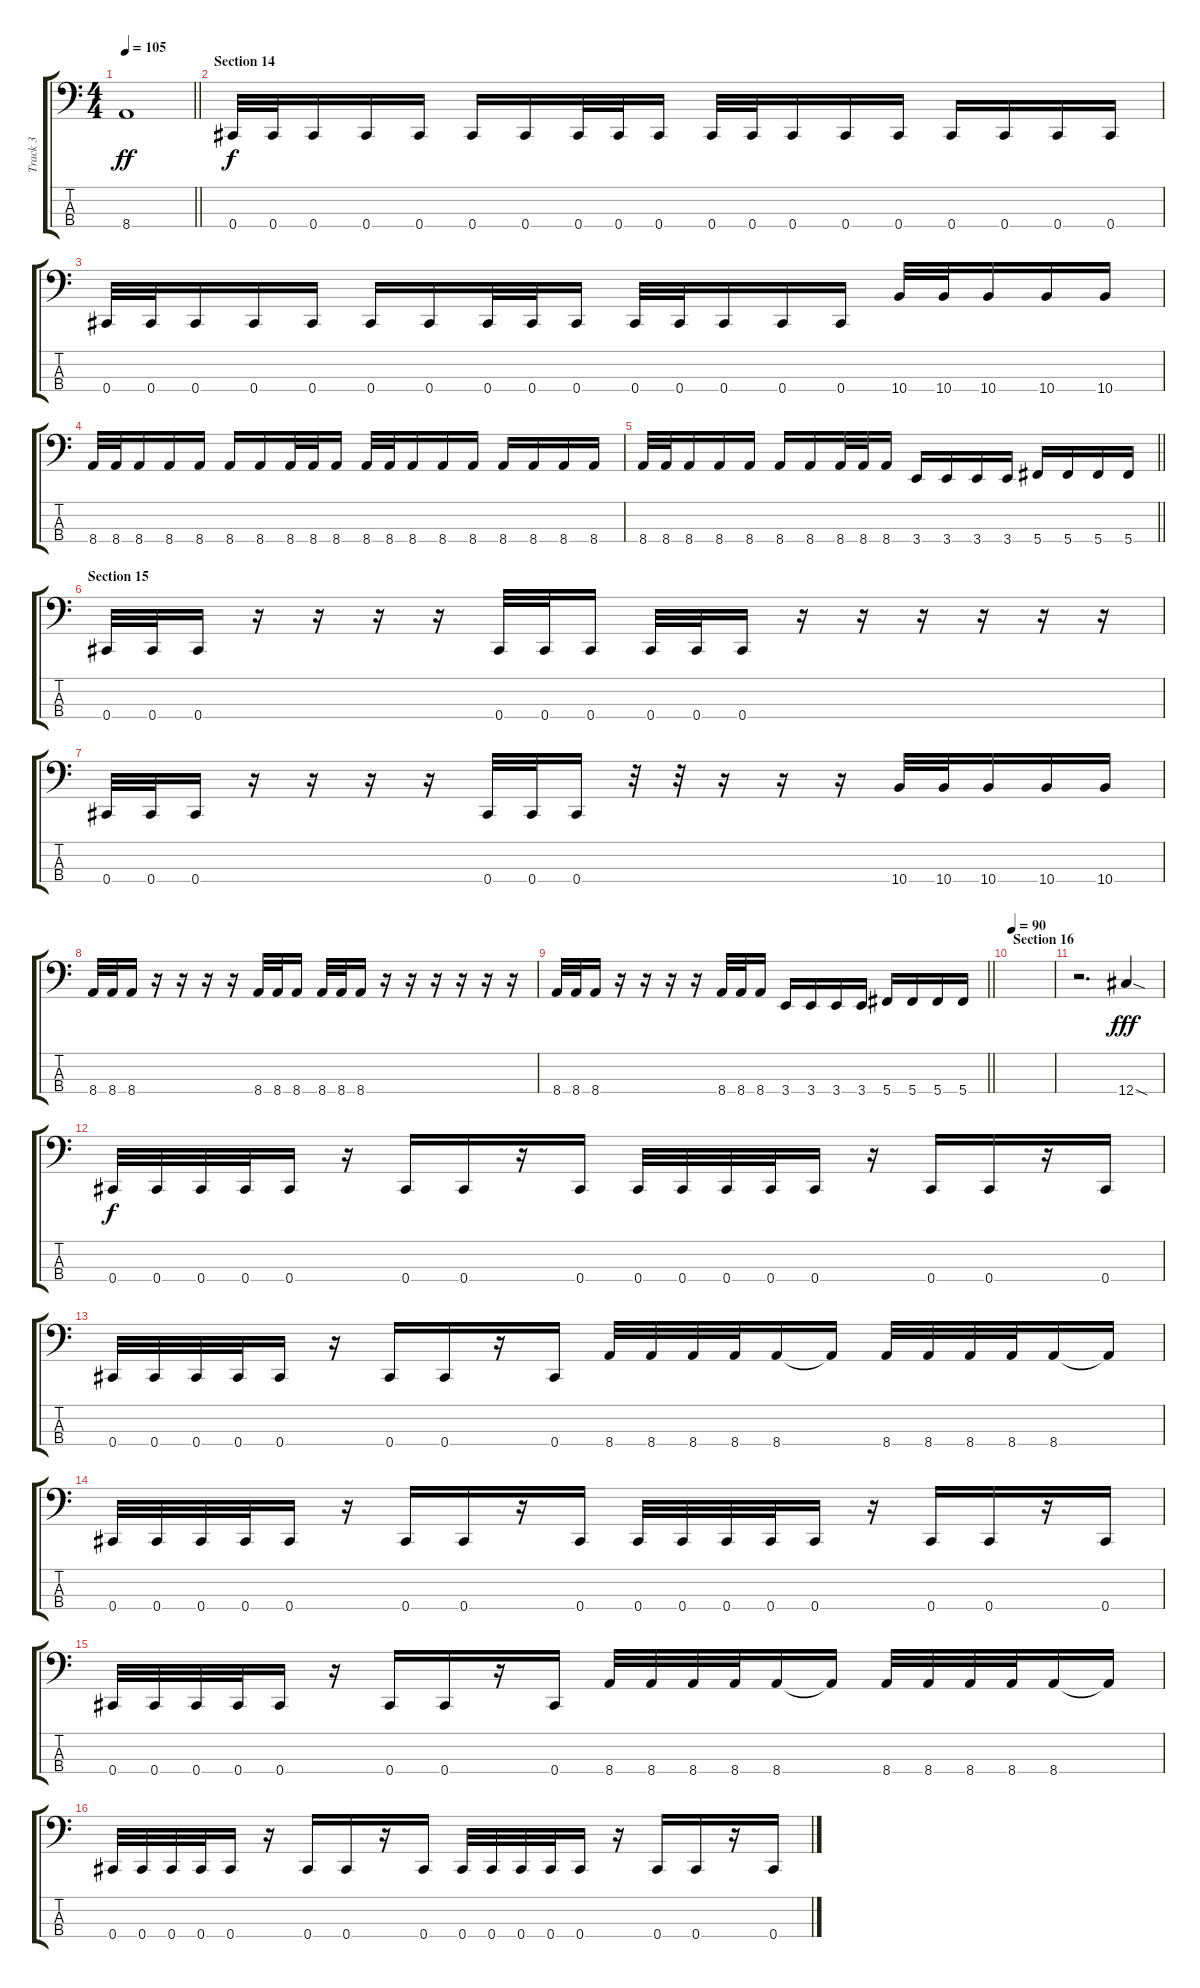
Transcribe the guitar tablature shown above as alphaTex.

\track ("Track 3" "Track 3") {instrument electricbasspick}
\staff {score tabs}
\tuning (Gb2 Db2 Ab1 Db1) {hide}
\ts (4 4)
\tempo 105
\clef f4
\barLineRight lightlight
\ks c
8.4.1{dy ff} |
\section ("" "Section 14")
0.4.32{dy f} 0.4.32 0.4.16 0.4.16 0.4.16 0.4.16 0.4.16 0.4.32 0.4.32 0.4.16 0.4.32 0.4.32 0.4.16 0.4.16 0.4.16 0.4.16 0.4.16 0.4.16 0.4.16 |
0.4.32 0.4.32 0.4.16 0.4.16 0.4.16 0.4.16 0.4.16 0.4.32 0.4.32 0.4.16 0.4.32 0.4.32 0.4.16 0.4.16 0.4.16 10.4.32 10.4.32 10.4.16 10.4.16 10.4.16 |
8.4.32 8.4.32 8.4.16 8.4.16 8.4.16 8.4.16 8.4.16 8.4.32 8.4.32 8.4.16 8.4.32 8.4.32 8.4.16 8.4.16 8.4.16 8.4.16 8.4.16 8.4.16 8.4.16 |
\barLineRight lightlight
8.4.32 8.4.32 8.4.16 8.4.16 8.4.16 8.4.16 8.4.16 8.4.32 8.4.32 8.4.16 3.4.16 3.4.16 3.4.16 3.4.16 5.4.16 5.4.16 5.4.16 5.4.16 |
\section ("" "Section 15")
0.4.32 0.4.32 0.4.16 r.16 r.16 r.16 r.16 0.4.32 0.4.32 0.4.16 0.4.32 0.4.32 0.4.16 r.16 r.16 r.16 r.16 r.16 r.16 |
0.4.32 0.4.32 0.4.16 r.16 r.16 r.16 r.16 0.4.32 0.4.32 0.4.16 r.32 r.32 r.16 r.16 r.16 10.4.32 10.4.32 10.4.16 10.4.16 10.4.16 |
8.4.32 8.4.32 8.4.16 r.16 r.16 r.16 r.16 8.4.32 8.4.32 8.4.16 8.4.32 8.4.32 8.4.16 r.16 r.16 r.16 r.16 r.16 r.16 |
\barLineRight lightlight
8.4.32 8.4.32 8.4.16 r.16 r.16 r.16 r.16 8.4.32 8.4.32 8.4.16 3.4.16 3.4.16 3.4.16 3.4.16 5.4.16 5.4.16 5.4.16 5.4.16 |
\section ("" "Section 16")
\tempo 90
|
r.2{d} 12.4{sod}.4{dy fff} |
0.4.32{dy f} 0.4.32 0.4.32 0.4.32 0.4.16 r.16 0.4.16 0.4.16 r.16 0.4.16 0.4.32 0.4.32 0.4.32 0.4.32 0.4.16 r.16 0.4.16 0.4.16 r.16 0.4.16 |
0.4.32 0.4.32 0.4.32 0.4.32 0.4.16 r.16 0.4.16 0.4.16 r.16 0.4.16 8.4.32 8.4.32 8.4.32 8.4.32 8.4.16 8.4{t}.16 8.4.32 8.4.32 8.4.32 8.4.32 8.4.16 8.4{t}.16 |
0.4.32 0.4.32 0.4.32 0.4.32 0.4.16 r.16 0.4.16 0.4.16 r.16 0.4.16 0.4.32 0.4.32 0.4.32 0.4.32 0.4.16 r.16 0.4.16 0.4.16 r.16 0.4.16 |
0.4.32 0.4.32 0.4.32 0.4.32 0.4.16 r.16 0.4.16 0.4.16 r.16 0.4.16 8.4.32 8.4.32 8.4.32 8.4.32 8.4.16 8.4{t}.16 8.4.32 8.4.32 8.4.32 8.4.32 8.4.16 8.4{t}.16 |
0.4.32 0.4.32 0.4.32 0.4.32 0.4.16 r.16 0.4.16 0.4.16 r.16 0.4.16 0.4.32 0.4.32 0.4.32 0.4.32 0.4.16 r.16 0.4.16 0.4.16 r.16 0.4.16
